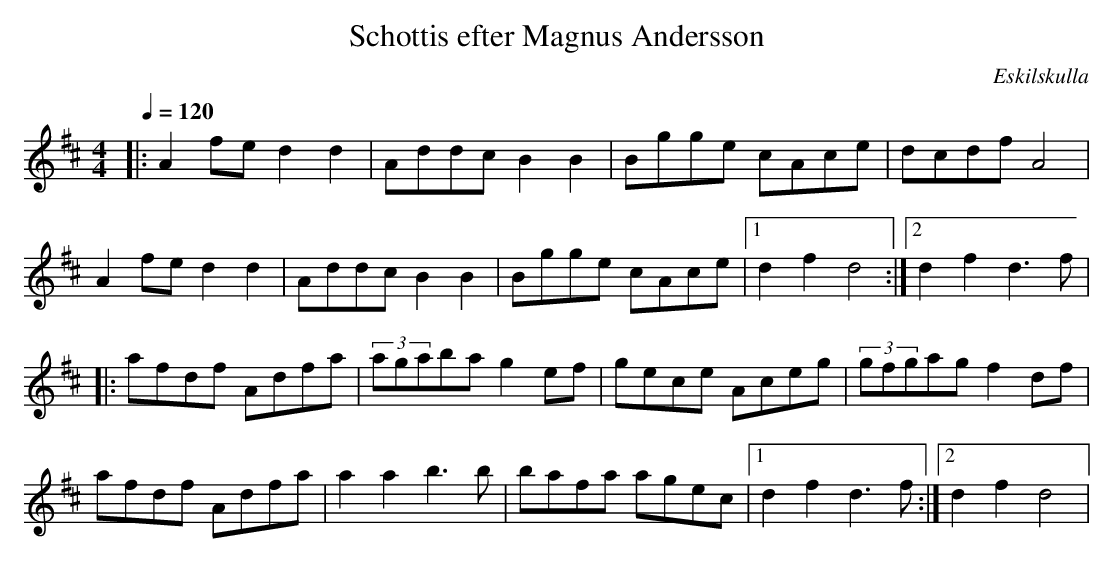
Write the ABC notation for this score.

X:1
T:Schottis efter Magnus Andersson
O:Eskilskulla
M:4/4
L:1/8
K:D
Q:1/4=120
|: A2 fe d2 d2 | Addc B2 B2 | Bgge cAce | dcdf A4 |
   A2 fe d2 d2 | Addc B2 B2 | Bgge cAce |[1 d2 f2 d4 :| [2 d2 f2 d3 f |
|: afdf  Adfa | (3agaba g2 ef | gece Aceg | (3gfgag f2 df |
   afdf  Adfa | a2 a2 b3 b | bafa agec | [1 d2 f2 d3 f :| [2 d2 f2 d4 |
